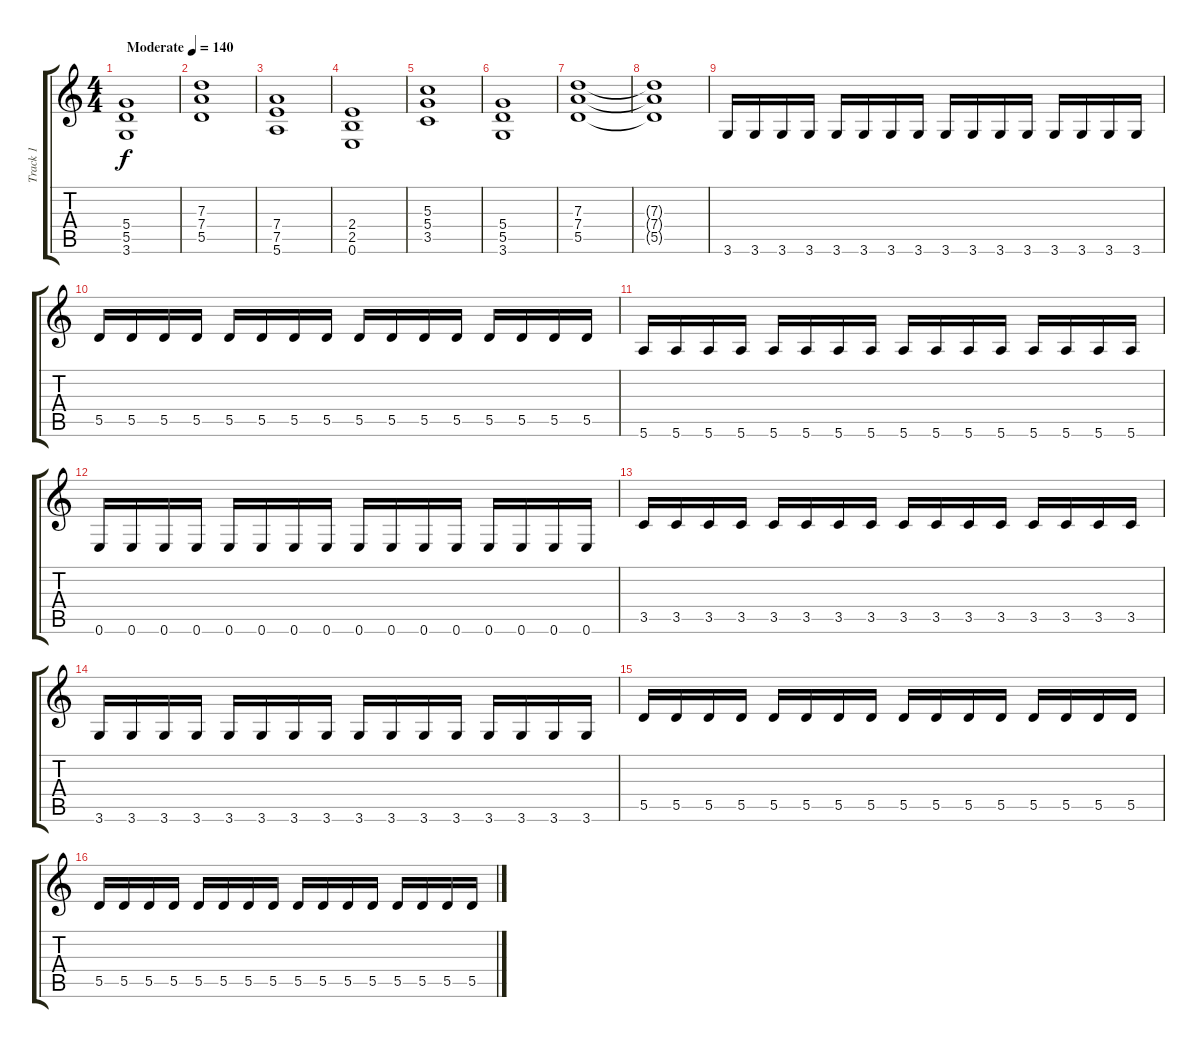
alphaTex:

\track ("Track 1" "Track 1") {instrument distortionguitar}
\staff {score tabs}
\tuning (E4 B3 G3 D3 A2 E2) {hide}
\ts (4 4)
\tempo (140 "Moderate")
\clef g2
\ks c
(5.4 5.5 3.6).1{dy f instrument distortionguitar} |
(7.3 7.4 5.5).1 |
(7.4 7.5 5.6).1 |
(2.4 2.5 0.6).1 |
(5.3 5.4 3.5).1 |
(5.4 5.5 3.6).1 |
(7.3 7.4 5.5).1 |
(7.3{t} 7.4{t} 5.5{t}).1 |
3.6.16 3.6.16 3.6.16 3.6.16 3.6.16 3.6.16 3.6.16 3.6.16 3.6.16 3.6.16 3.6.16 3.6.16 3.6.16 3.6.16 3.6.16 3.6.16 |
5.5.16 5.5.16 5.5.16 5.5.16 5.5.16 5.5.16 5.5.16 5.5.16 5.5.16 5.5.16 5.5.16 5.5.16 5.5.16 5.5.16 5.5.16 5.5.16 |
5.6.16 5.6.16 5.6.16 5.6.16 5.6.16 5.6.16 5.6.16 5.6.16 5.6.16 5.6.16 5.6.16 5.6.16 5.6.16 5.6.16 5.6.16 5.6.16 |
0.6.16 0.6.16 0.6.16 0.6.16 0.6.16 0.6.16 0.6.16 0.6.16 0.6.16 0.6.16 0.6.16 0.6.16 0.6.16 0.6.16 0.6.16 0.6.16 |
3.5.16 3.5.16 3.5.16 3.5.16 3.5.16 3.5.16 3.5.16 3.5.16 3.5.16 3.5.16 3.5.16 3.5.16 3.5.16 3.5.16 3.5.16 3.5.16 |
3.6.16 3.6.16 3.6.16 3.6.16 3.6.16 3.6.16 3.6.16 3.6.16 3.6.16 3.6.16 3.6.16 3.6.16 3.6.16 3.6.16 3.6.16 3.6.16 |
5.5.16 5.5.16 5.5.16 5.5.16 5.5.16 5.5.16 5.5.16 5.5.16 5.5.16 5.5.16 5.5.16 5.5.16 5.5.16 5.5.16 5.5.16 5.5.16 |
5.5.16 5.5.16 5.5.16 5.5.16 5.5.16 5.5.16 5.5.16 5.5.16 5.5.16 5.5.16 5.5.16 5.5.16 5.5.16 5.5.16 5.5.16 5.5.16
